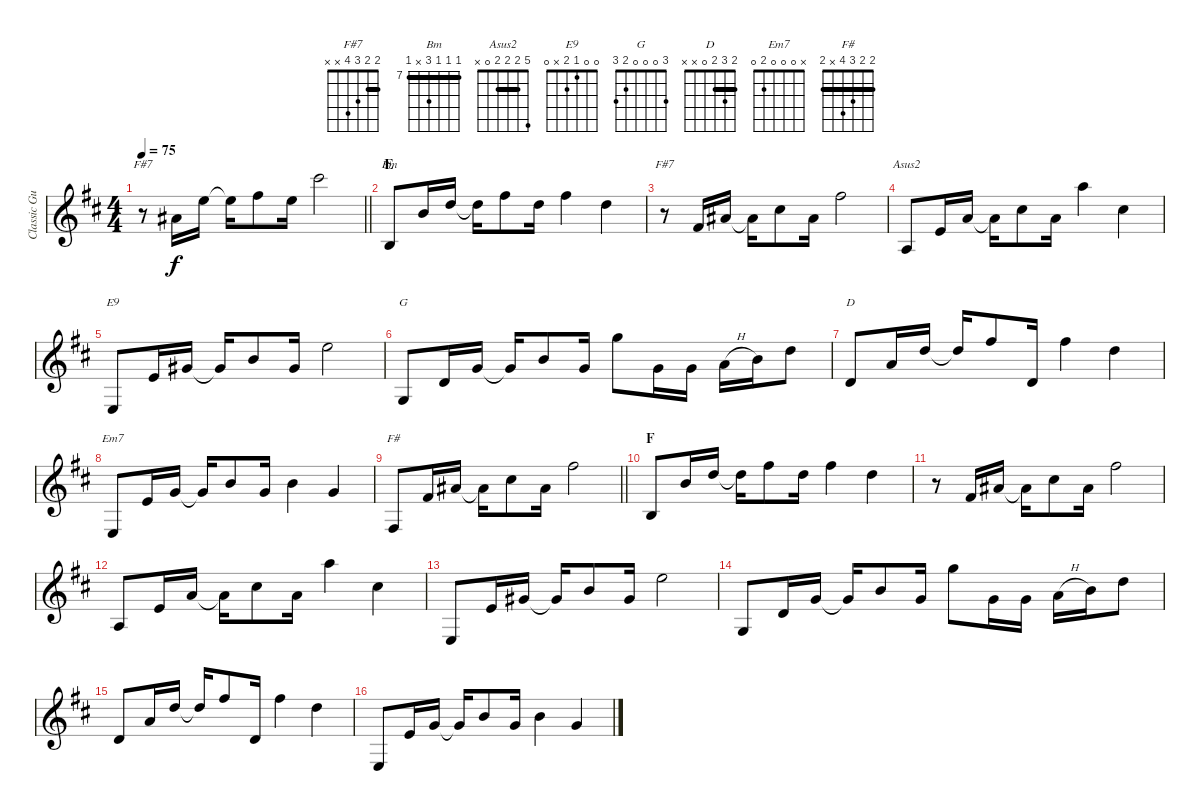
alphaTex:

\track ("Classic Guitar 1" "Classic Gu") {instrument acousticguitarnylon}
\staff {score}
\tuning (E4 B3 G3 D3 A2 E2) {hide}
\chord ("F#7" 9 7 9 8 9 x) {firstfret 7}
\chord ("Bm" 7 7 7 9 x 7) {firstfret 7 barre 7}
\chord ("F#7" 2 2 3 4 x x) {barre 2}
\chord ("Asus2" 5 2 2 2 0 x) {barre 2}
\chord ("E9" 0 0 1 2 x 0)
\chord ("G" 3 0 0 0 2 3)
\chord ("D" 2 3 2 0 x x) {barre 2}
\chord ("Em7" x 0 0 0 2 0)
\chord ("F#" 2 2 3 4 x 2) {barre 2}
\ts (4 4)
\tempo 75
\clef g2
\barLineRight lightlight
\ks d
r.8{ch "F#7" dy f} 8.4.16 9.3.16 9.3{t}.16 7.2.8 9.3.16 9.1.2 |
\section ("" "E")
2.5.8{ch "Bm"} 4.3.16 3.2.16 3.2{t}.16 2.1.8 3.2.16 2.1.4 3.2.4 |
r.8{ch "F#7"} 4.4.16 3.3.16 3.3{t}.16 2.2.8 3.3.16 2.1.2 |
0.5.8{ch "Asus2"} 2.4.16 2.3.16 2.3{t}.16 2.2.8 2.3.16 5.1.4 2.2.4 |
0.6.8{ch "E9"} 2.4.16 1.3.16 1.3{t}.16 0.2.8 1.3.16 0.1.2 |
3.6.8{ch "G"} 0.4.16 0.3.16 0.3{t}.16 0.2.8 0.3.16 3.1.8 0.3.16 0.3.16 2.3{h}.16 4.3.16 3.2.8 |
0.4.8{ch "D"} 2.3.16 3.2.16 3.2{t}.16 2.1.8 0.4.16 2.1.4 3.2.4 |
0.6.8{ch "Em7"} 2.4.16 0.3.16 0.3{t}.16 0.2.8 0.3.16 0.2.4 0.3.4 |
\barLineRight lightlight
2.6.8{ch "F#"} 4.4.16 3.3.16 3.3{t}.16 2.2.8 3.3.16 2.1.2 |
\section ("" "F")
2.5.8 4.3.16 3.2.16 3.2{t}.16 2.1.8 3.2.16 2.1.4 3.2.4 |
r.8 4.4.16 3.3.16 3.3{t}.16 2.2.8 3.3.16 2.1.2 |
0.5.8 2.4.16 2.3.16 2.3{t}.16 2.2.8 2.3.16 5.1.4 2.2.4 |
0.6.8 2.4.16 1.3.16 1.3{t}.16 0.2.8 1.3.16 5.2.2 |
3.6.8 0.4.16 0.3.16 0.3{t}.16 0.2.8 0.3.16 3.1.8 0.3.16 0.3.16 2.3{h}.16 4.3.16 3.2.8 |
0.4.8 2.3.16 3.2.16 3.2{t}.16 2.1.8 0.4.16 2.1.4 3.2.4 |
0.6.8 2.4.16 0.3.16 0.3{t}.16 0.2.8 0.3.16 0.2.4 0.3.4
